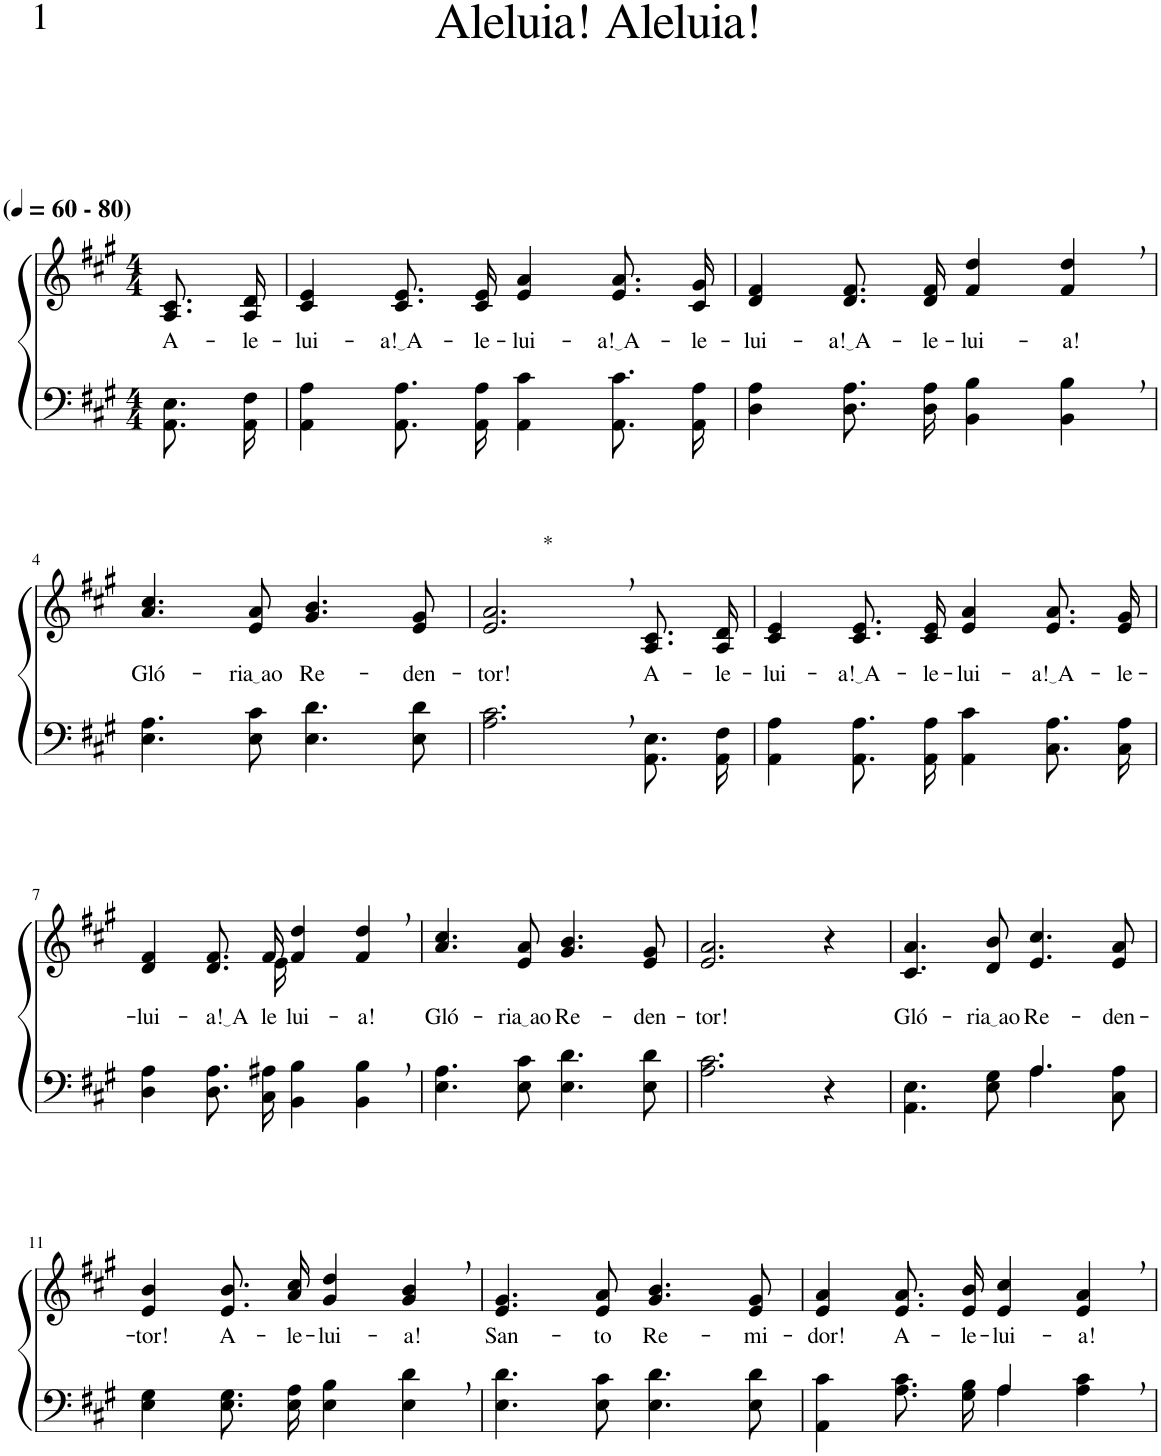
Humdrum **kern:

**kern	**kern	**text
*part2	*part1	*part1
*staff2	*staff1	*staff1
*I"Parte III e IV	*I"Parte I e II	*
*clefF4	*clefG2	*
*k[f#c#g#]	*k[f#c#g#]	*
*M4/4	*M4/4	*
*MM60	*MM60	*
=1	=1	=1
!	!LO:TX:a:B:t=(	!
!	!LO:TX:a:B:t=- 80)	!
!	!	!LO:LY:b
8.AA/ 8.E/L	8.A/ 8.c#/L	A-
!	!	!LO:LY:b
16AA/ 16F#/Jk	16A/ 16d/Jk	-le-
=2	=2	=2
!	!	!LO:LY:b
4AA\ 4A\	4c#/ 4e/	-lui-
!	!	!LO:LY:b
8.AA\ 8.A\L	8.c#/ 8.e/L	a! A
!	!	!LO:LY:b
16AA\ 16A\Jk	16c#/ 16e/Jk	-le-
!	!	!LO:LY:b
4AA\ 4c#\	4e/ 4a/	-lui-
!	!	!LO:LY:b
8.AA\ 8.c#\L	8.e/ 8.a/L	a! A
!	!	!LO:LY:b
16AA\ 16A\Jk	16c#/ 16g#/Jk	-le-
=3	=3	=3
!	!	!LO:LY:b
4D\ 4A\	4d/ 4f#/	-lui-
!	!	!LO:LY:b
8.D\ 8.A\L	8.d/ 8.f#/L	a! A
!	!	!LO:LY:b
16D\ 16A\Jk	16d/ 16f#/Jk	-le-
!	!	!LO:LY:b
4BB\ 4B\	4f#/ 4dd/	-lui-
!	!	!LO:LY:b
4BB\, 4B\,	4f#/, 4dd/,	-a!
!!LO:LB:g=z
=4	=4	=4
!	!	!LO:LY:b
4.E\ 4.A\	4.a/ 4.cc#/	Gló-
!	!	!LO:LY:b
8E\ 8c#\	8e/ 8a/	ria ao
!	!	!LO:LY:b
4.E\ 4.d\	4.g#/ 4.b/	Re-
!	!	!LO:LY:b
8E\ 8d\	8e/ 8g#/	-den-
=5	=5	=5
!	!LO:TX:a:t=*	!
!	!	!LO:LY:b
2.A\, 2.c#\,	2.e/, 2.a/,	-tor!
!	!	!LO:LY:b
8.AA/ 8.E/L	8.A/ 8.c#/L	A-
!	!	!LO:LY:b
16AA/ 16F#/Jk	16A/ 16d/Jk	-le-
=6	=6	=6
!	!	!LO:LY:b
4AA\ 4A\	4c#/ 4e/	-lui-
!	!	!LO:LY:b
8.AA\ 8.A\L	8.c#/ 8.e/L	a! A
!	!	!LO:LY:b
16AA\ 16A\Jk	16c#/ 16e/Jk	-le-
!	!	!LO:LY:b
4AA\ 4c#\	4e/ 4a/	-lui-
!	!	!LO:LY:b
8.C#\ 8.A\L	8.e/ 8.a/L	a! A
!	!	!LO:LY:b
16C#\ 16A\Jk	16e/ 16g#/Jk	-le-
!!LO:LB:g=z
=7	=7	=7
!	!	!LO:LY:b
*	*^	*
4D\ 4A\	4d/ 4f#/	4..ryy	-lui-
!	!	!	!LO:LY:b
8.D\ 8.A\L	8.d/ 8.f#/L	.	a! A
!	!	!	!LO:LY:b
16C#\ 16A#X\Jk	16f#/Jk	16e\	-le-
!	!	!	!LO:LY:b
4BB\ 4B\	4f#/ 4dd/	2ryy	-lui-
!	!	!	!LO:LY:b
4BB\, 4B\,	4f#/, 4dd/,	.	-a!
*	*v	*v	*
=8	=8	=8
!	!	!LO:LY:b
4.E\ 4.A\	4.a/ 4.cc#/	Gló-
!	!	!LO:LY:b
8E\ 8c#\	8e/ 8a/	ria ao
!	!	!LO:LY:b
4.E\ 4.d\	4.g#/ 4.b/	Re-
!	!	!LO:LY:b
8E\ 8d\	8e/ 8g#/	-den-
=9	=9	=9
!	!	!LO:LY:b
2.A\ 2.c#\	2.e/ 2.a/	-tor!
4r	4r	.
=10	=10	=10
*^	*	*
!	!	!	!LO:LY:b
2ryy	4.AA\ 4.E\	4.c#/ 4.a/	Gló-
!	!	!	!LO:LY:b
.	8E\ 8G#\	8d/ 8b/	ria ao
!	!	!	!LO:LY:b
4.A/	4.A\	4.e/ 4.cc#/	Re-
!	!	!	!LO:LY:b
8ryy	8C#\ 8A\	8e/ 8a/	-den-
!!LO:LB:g=z
=11	=11	=11	=11
!	!	!	!LO:LY:b
*v	*v	*	*
4E\ 4G#\	4e/ 4b/	-tor!
!	!	!LO:LY:b
8.E\ 8.G#\L	8.e/ 8.b/L	A-
!	!	!LO:LY:b
16E\ 16A\Jk	16a/ 16cc#/Jk	-le-
!	!	!LO:LY:b
4E\ 4B\	4g#/ 4dd/	-lui-
!	!	!LO:LY:b
4E\, 4d\,	4g#/, 4b/,	-a!
=12	=12	=12
!	!	!LO:LY:b
4.E\ 4.d\	4.e/ 4.g#/	San-
!	!	!LO:LY:b
8E\ 8c#\	8e/ 8a/	-to
!	!	!LO:LY:b
4.E\ 4.d\	4.g#/ 4.b/	Re-
!	!	!LO:LY:b
8E\ 8d\	8e/ 8g#/	-mi-
=13	=13	=13
*^	*	*
!	!	!	!LO:LY:b
2ryy	4AA\ 4c#\	4e/ 4a/	-dor!
!	!	!	!LO:LY:b
.	8.A\ 8.c#\L	8.e/ 8.a/L	A-
!	!	!	!LO:LY:b
.	16G#\ 16B\Jk	16e/ 16b/Jk	-le-
!	!	!	!LO:LY:b
4A/	4A\	4e/ 4cc#/	-lui-
!	!	!	!LO:LY:b
4ryy	4A\ 4c#\	4e/, 4a/,	-a!
*v	*v	*	*
=	=	=
*-	*-	*-
